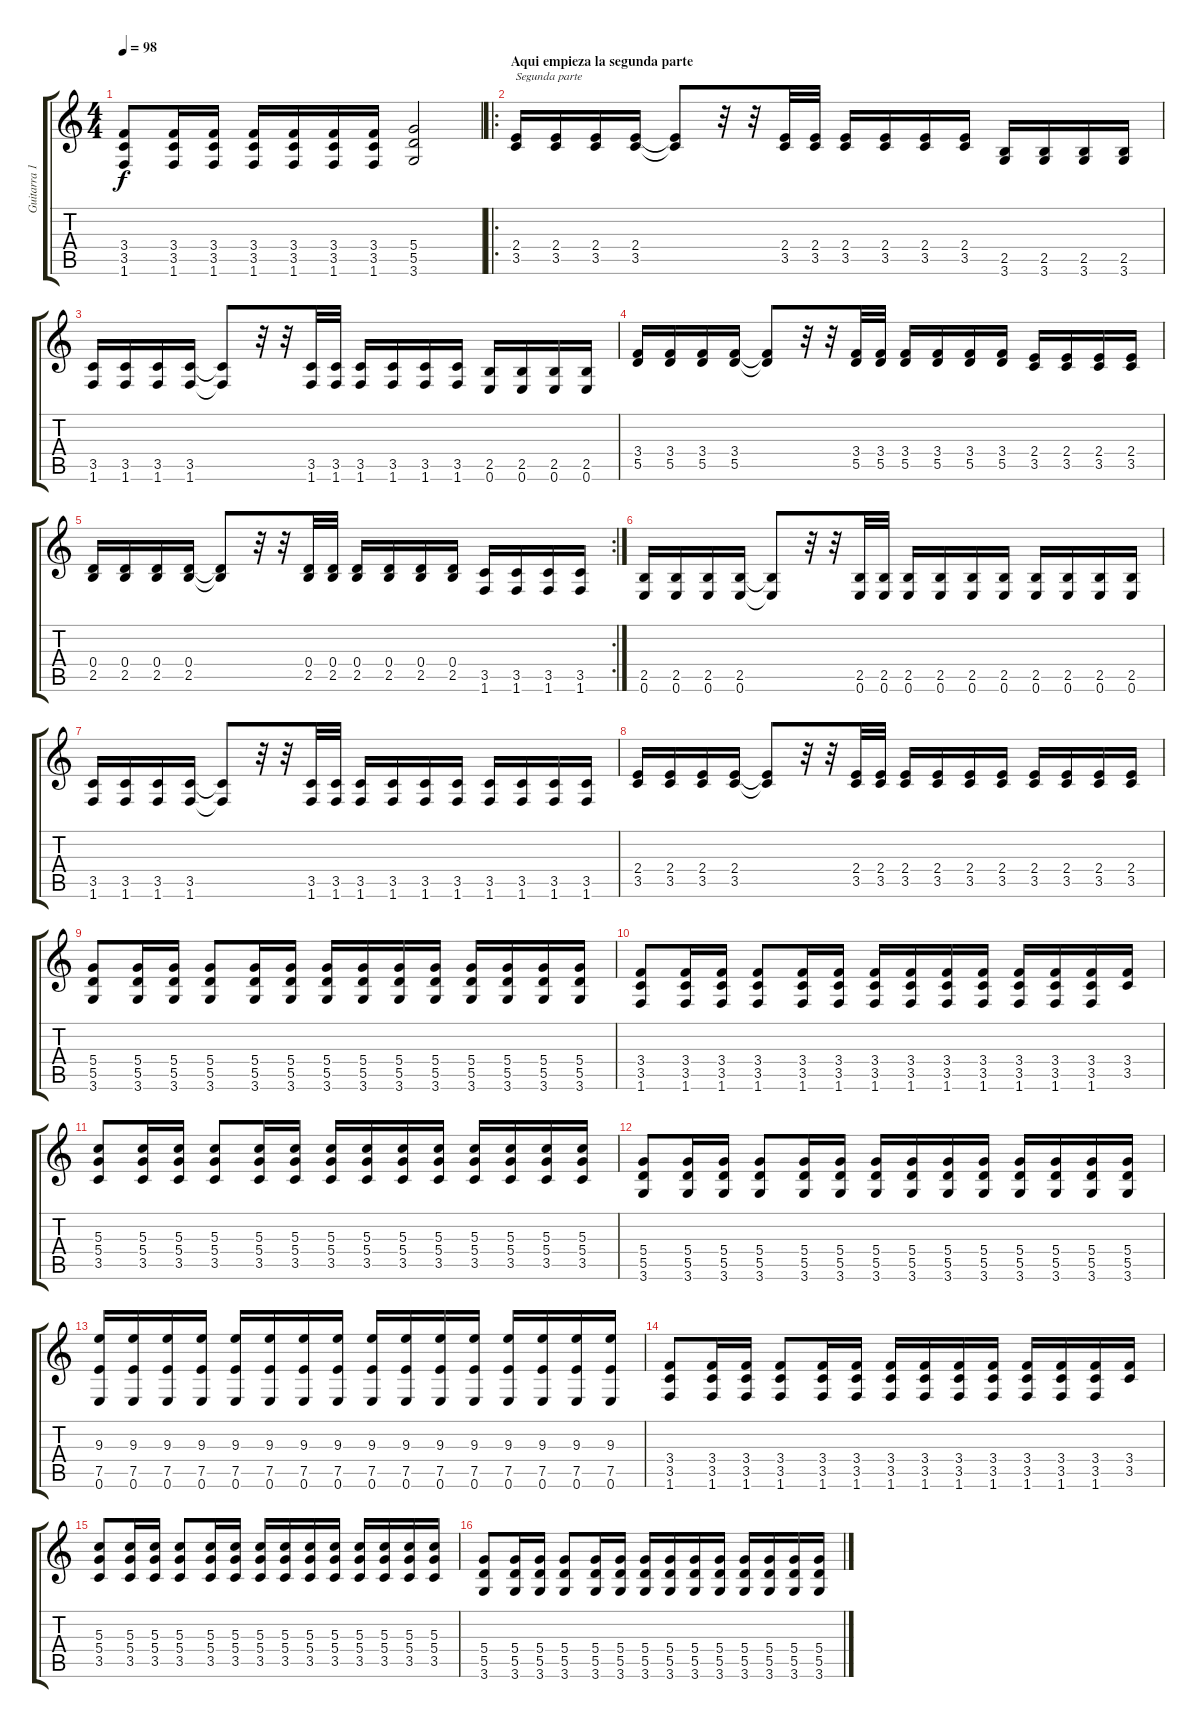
\track ("Guitarra 1" "Guitarra 1") {instrument acousticguitarnylon}
\staff {score tabs}
\tuning (E4 B3 G3 D3 A2 E2) {hide}
\ts (4 4)
\tempo 98
\clef g2
\ks c
(3.4 3.5 1.6).8{dy f instrument distortionguitar} (3.4 3.5 1.6).16 (3.4 3.5 1.6).16 (3.4 3.5 1.6).16 (3.4 3.5 1.6).16 (3.4 3.5 1.6).16 (3.4 3.5 1.6).16 (5.4 5.5 3.6).2 |
\ro
\section ("" "Aqui empieza la segunda parte")
(2.4 3.5).16{txt "Segunda parte" instrument distortionguitar} (2.4 3.5).16 (2.4 3.5).16 (2.4 3.5).16 (2.4{t} 3.5{t}).8 r.32 r.32 (2.4 3.5).32 (2.4 3.5).32 (2.4 3.5).16 (2.4 3.5).16 (2.4 3.5).16 (2.4 3.5).16 (2.5 3.6).16 (2.5 3.6).16 (2.5 3.6).16 (2.5 3.6).16 |
(3.5 1.6).16 (3.5 1.6).16 (3.5 1.6).16 (3.5 1.6).16 (3.5{t} 1.6{t}).8 r.32 r.32 (3.5 1.6).32 (3.5 1.6).32 (3.5 1.6).16 (3.5 1.6).16 (3.5 1.6).16 (3.5 1.6).16 (2.5 0.6).16 (2.5 0.6).16 (2.5 0.6).16 (2.5 0.6).16 |
(3.4 5.5).16 (3.4 5.5).16 (3.4 5.5).16 (3.4 5.5).16 (3.4{t} 5.5{t}).8 r.32 r.32 (3.4 5.5).32 (3.4 5.5).32 (3.4 5.5).16 (3.4 5.5).16 (3.4 5.5).16 (3.4 5.5).16 (2.4 3.5).16 (2.4 3.5).16 (2.4 3.5).16 (2.4 3.5).16 |
\rc 2
(0.4 2.5).16 (0.4 2.5).16 (0.4 2.5).16 (0.4 2.5).16 (0.4{t} 2.5{t}).8 r.32 r.32 (0.4 2.5).32 (0.4 2.5).32 (0.4 2.5).16 (0.4 2.5).16 (0.4 2.5).16 (0.4 2.5).16 (3.5 1.6).16 (3.5 1.6).16 (3.5 1.6).16 (3.5 1.6).16 |
(2.5 0.6).16{instrument distortionguitar} (2.5 0.6).16 (2.5 0.6).16 (2.5 0.6).16 (2.5{t} 0.6{t}).8 r.32 r.32 (2.5 0.6).32 (2.5 0.6).32 (2.5 0.6).16 (2.5 0.6).16 (2.5 0.6).16 (2.5 0.6).16 (2.5 0.6).16 (2.5 0.6).16 (2.5 0.6).16 (2.5 0.6).16 |
(3.5 1.6).16 (3.5 1.6).16 (3.5 1.6).16 (3.5 1.6).16 (3.5{t} 1.6{t}).8 r.32 r.32 (3.5 1.6).32 (3.5 1.6).32 (3.5 1.6).16 (3.5 1.6).16 (3.5 1.6).16 (3.5 1.6).16 (3.5 1.6).16 (3.5 1.6).16 (3.5 1.6).16 (3.5 1.6).16 |
(2.4 3.5).16 (2.4 3.5).16 (2.4 3.5).16 (2.4 3.5).16 (2.4{t} 3.5{t}).8 r.32 r.32 (2.4 3.5).32 (2.4 3.5).32 (2.4 3.5).16 (2.4 3.5).16 (2.4 3.5).16 (2.4 3.5).16 (2.4 3.5).16 (2.4 3.5).16 (2.4 3.5).16 (2.4 3.5).16 |
(5.4 5.5 3.6).8{instrument distortionguitar} (5.4 5.5 3.6).16 (5.4 5.5 3.6).16 (5.4 5.5 3.6).8 (5.4 5.5 3.6).16 (5.4 5.5 3.6).16 (5.4 5.5 3.6).16 (5.4 5.5 3.6).16 (5.4 5.5 3.6).16 (5.4 5.5 3.6).16 (5.4 5.5 3.6).16 (5.4 5.5 3.6).16 (5.4 5.5 3.6).16 (5.4 5.5 3.6).16 |
(3.4 3.5 1.6).8{instrument distortionguitar} (3.4 3.5 1.6).16 (3.4 3.5 1.6).16 (3.4 3.5 1.6).8 (3.4 3.5 1.6).16 (3.4 3.5 1.6).16 (3.4 3.5 1.6).16 (3.4 3.5 1.6).16 (3.4 3.5 1.6).16 (3.4 3.5 1.6).16 (3.4 3.5 1.6).16 (3.4 3.5 1.6).16 (3.4 3.5 1.6).16 (3.4 3.5).16 |
(5.3 5.4 3.5).8{instrument distortionguitar} (5.3 5.4 3.5).16 (5.3 5.4 3.5).16 (5.3 5.4 3.5).8 (5.3 5.4 3.5).16 (5.3 5.4 3.5).16 (5.3 5.4 3.5).16 (5.3 5.4 3.5).16 (5.3 5.4 3.5).16 (5.3 5.4 3.5).16 (5.3 5.4 3.5).16 (5.3 5.4 3.5).16 (5.3 5.4 3.5).16 (5.3 5.4 3.5).16 |
(5.4 5.5 3.6).8{instrument distortionguitar} (5.4 5.5 3.6).16 (5.4 5.5 3.6).16 (5.4 5.5 3.6).8 (5.4 5.5 3.6).16 (5.4 5.5 3.6).16 (5.4 5.5 3.6).16 (5.4 5.5 3.6).16 (5.4 5.5 3.6).16 (5.4 5.5 3.6).16 (5.4 5.5 3.6).16 (5.4 5.5 3.6).16 (5.4 5.5 3.6).16 (5.4 5.5 3.6).16 |
(9.3 7.5 0.6).16 (9.3 7.5 0.6).16 (9.3 7.5 0.6).16 (9.3 7.5 0.6).16 (9.3 7.5 0.6).16 (9.3 7.5 0.6).16 (9.3 7.5 0.6).16 (9.3 7.5 0.6).16 (9.3 7.5 0.6).16 (9.3 7.5 0.6).16 (9.3 7.5 0.6).16 (9.3 7.5 0.6).16 (9.3 7.5 0.6).16 (9.3 7.5 0.6).16 (9.3 7.5 0.6).16 (9.3 7.5 0.6).16 |
(3.4 3.5 1.6).8{instrument distortionguitar} (3.4 3.5 1.6).16 (3.4 3.5 1.6).16 (3.4 3.5 1.6).8 (3.4 3.5 1.6).16 (3.4 3.5 1.6).16 (3.4 3.5 1.6).16 (3.4 3.5 1.6).16 (3.4 3.5 1.6).16 (3.4 3.5 1.6).16 (3.4 3.5 1.6).16 (3.4 3.5 1.6).16 (3.4 3.5 1.6).16 (3.4 3.5).16 |
(5.3 5.4 3.5).8{instrument distortionguitar} (5.3 5.4 3.5).16 (5.3 5.4 3.5).16 (5.3 5.4 3.5).8 (5.3 5.4 3.5).16 (5.3 5.4 3.5).16 (5.3 5.4 3.5).16 (5.3 5.4 3.5).16 (5.3 5.4 3.5).16 (5.3 5.4 3.5).16 (5.3 5.4 3.5).16 (5.3 5.4 3.5).16 (5.3 5.4 3.5).16 (5.3 5.4 3.5).16 |
(5.4 5.5 3.6).8{instrument distortionguitar} (5.4 5.5 3.6).16 (5.4 5.5 3.6).16 (5.4 5.5 3.6).8 (5.4 5.5 3.6).16 (5.4 5.5 3.6).16 (5.4 5.5 3.6).16 (5.4 5.5 3.6).16 (5.4 5.5 3.6).16 (5.4 5.5 3.6).16 (5.4 5.5 3.6).16 (5.4 5.5 3.6).16 (5.4 5.5 3.6).16 (5.4 5.5 3.6).16
